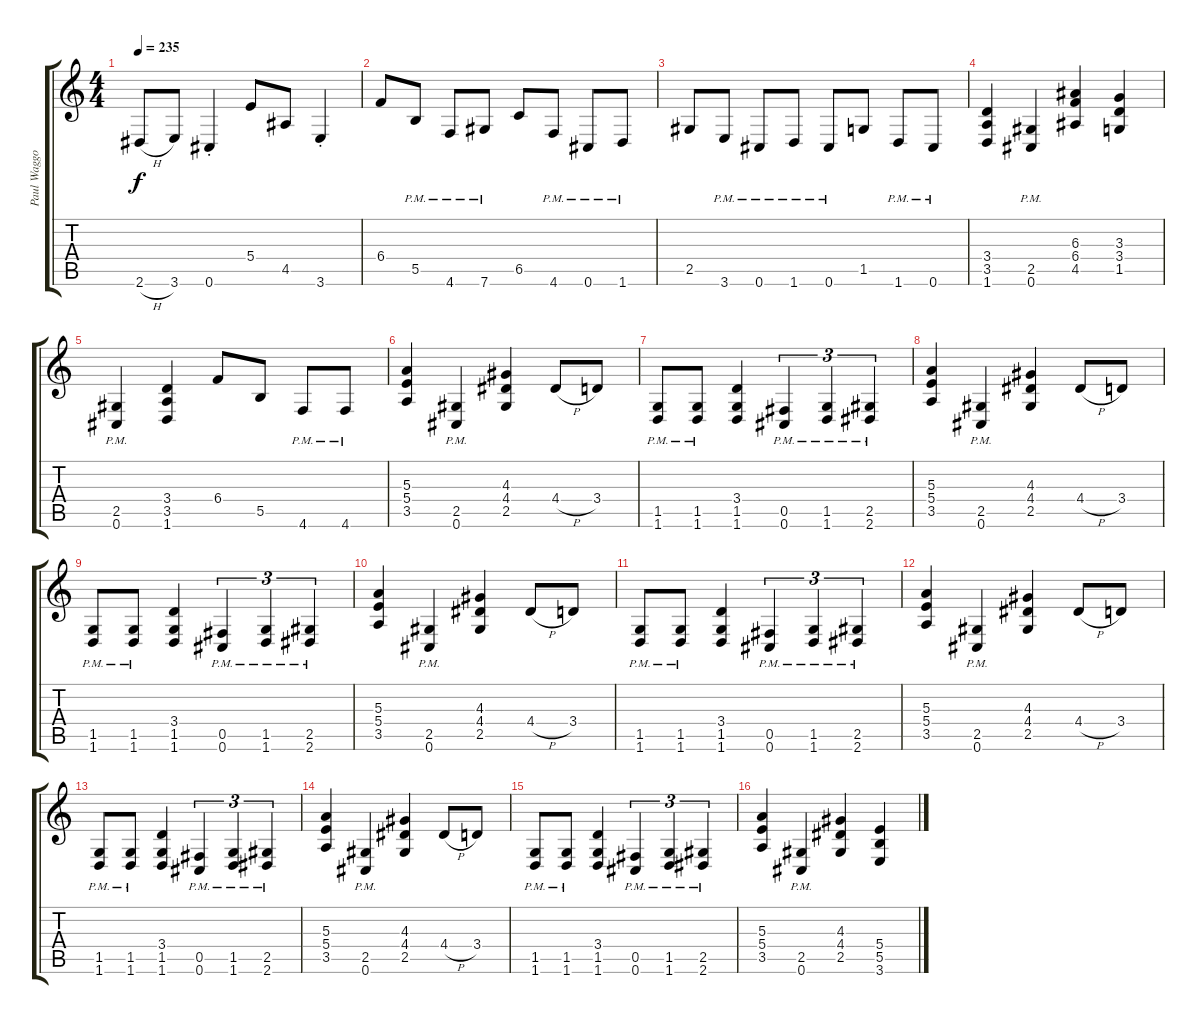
\track ("Paul Waggoner Rhythm Gtr." "Paul Waggo") {instrument distortionguitar}
\staff {score tabs}
\tuning (Db4 Ab3 E3 B2 Gb2 Db2) {hide}
\ts (4 4)
\tempo 235
\clef g2
\ks c
2.6{h}.8{dy f} 3.6.8 0.6{st}.4 5.4.8 4.5.8 3.6{st}.4 |
6.4.8 5.5{pm}.8 4.6{pm}.8 7.6{pm}.8 6.5.8 4.6{pm}.8 0.6{pm}.8 1.6{pm}.8 |
2.5.8 3.6{pm}.8 0.6{pm}.8 1.6{pm}.8 0.6{pm}.8 1.5.8 1.6{pm}.8 0.6{pm}.8 |
(3.4 3.5 1.6).4 (2.5{pm} 0.6{pm}).4 (6.3 6.4 4.5).4 (3.3 3.4 1.5).4 |
(2.5{pm} 0.6{pm}).4 (3.4 3.5 1.6).4 6.4.8 5.5.8 4.6{pm}.8 4.6{pm}.8 |
(5.3 5.4 3.5).4 (2.5{pm} 0.6{pm}).4 (4.3 4.4 2.5).4 4.4{h}.8 3.4.8 |
(1.5{pm} 1.6{pm}).8 (1.5{pm} 1.6{pm}).8 (3.4 1.5 1.6).4 (0.5{pm} 0.6{pm}).4{tu (3 2)} (1.5{pm} 1.6{pm}).4{tu (3 2)} (2.5{pm} 2.6{pm}).4{tu (3 2)} |
(5.3 5.4 3.5).4 (2.5{pm} 0.6{pm}).4 (4.3 4.4 2.5).4 4.4{h}.8 3.4.8 |
(1.5{pm} 1.6{pm}).8 (1.5{pm} 1.6{pm}).8 (3.4 1.5 1.6).4 (0.5{pm} 0.6{pm}).4{tu (3 2)} (1.5{pm} 1.6{pm}).4{tu (3 2)} (2.5{pm} 2.6{pm}).4{tu (3 2)} |
(5.3 5.4 3.5).4 (2.5{pm} 0.6{pm}).4 (4.3 4.4 2.5).4 4.4{h}.8 3.4.8 |
(1.5{pm} 1.6{pm}).8 (1.5{pm} 1.6{pm}).8 (3.4 1.5 1.6).4 (0.5{pm} 0.6{pm}).4{tu (3 2)} (1.5{pm} 1.6{pm}).4{tu (3 2)} (2.5{pm} 2.6{pm}).4{tu (3 2)} |
(5.3 5.4 3.5).4 (2.5{pm} 0.6{pm}).4 (4.3 4.4 2.5).4 4.4{h}.8 3.4.8 |
(1.5{pm} 1.6{pm}).8 (1.5{pm} 1.6{pm}).8 (3.4 1.5 1.6).4 (0.5{pm} 0.6{pm}).4{tu (3 2)} (1.5{pm} 1.6{pm}).4{tu (3 2)} (2.5{pm} 2.6{pm}).4{tu (3 2)} |
(5.3 5.4 3.5).4 (2.5{pm} 0.6{pm}).4 (4.3 4.4 2.5).4 4.4{h}.8 3.4.8 |
(1.5{pm} 1.6{pm}).8 (1.5{pm} 1.6{pm}).8 (3.4 1.5 1.6).4 (0.5{pm} 0.6{pm}).4{tu (3 2)} (1.5{pm} 1.6{pm}).4{tu (3 2)} (2.5{pm} 2.6{pm}).4{tu (3 2)} |
(5.3 5.4 3.5).4 (2.5{pm} 0.6{pm}).4 (4.3 4.4 2.5).4 (5.4 5.5 3.6).4
